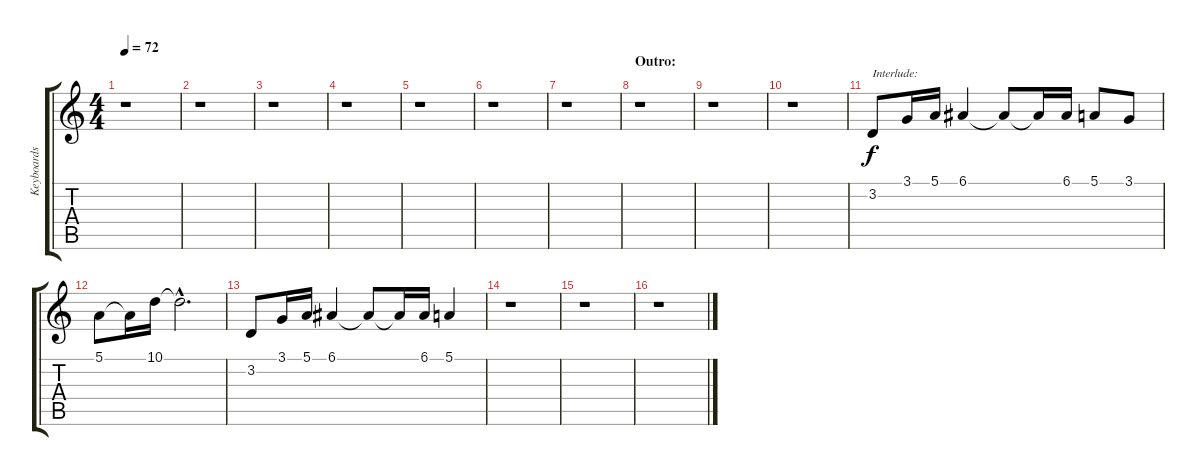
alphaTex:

\track ("Keyboards" "Keyboards") {instrument synthbrass1}
\staff {score tabs}
\tuning (E4 B3 G3 D3 A2 E2) {hide}
\ts (4 4)
\tempo 72
\clef g2
\ks c
r.1{dy f} |
r.1 |
r.1 |
r.1 |
r.1 |
r.1 |
r.1 |
\section ("" "Outro:")
r.1 |
r.1 |
r.1 |
3.2.8{txt "Interlude:" volume 14 instrument synthbrass1} 3.1.16 5.1.16 6.1.4 6.1{t}.8 6.1{t}.16 6.1.16 5.1.8 3.1.8 |
5.1.8 5.1{t}.16 10.1.16 10.1{hac t}.2{d} |
3.2.8 3.1.16 5.1.16 6.1.4 6.1{t}.8 6.1{t}.16 6.1.16 5.1.4 |
r.1 |
r.1 |
r.1
